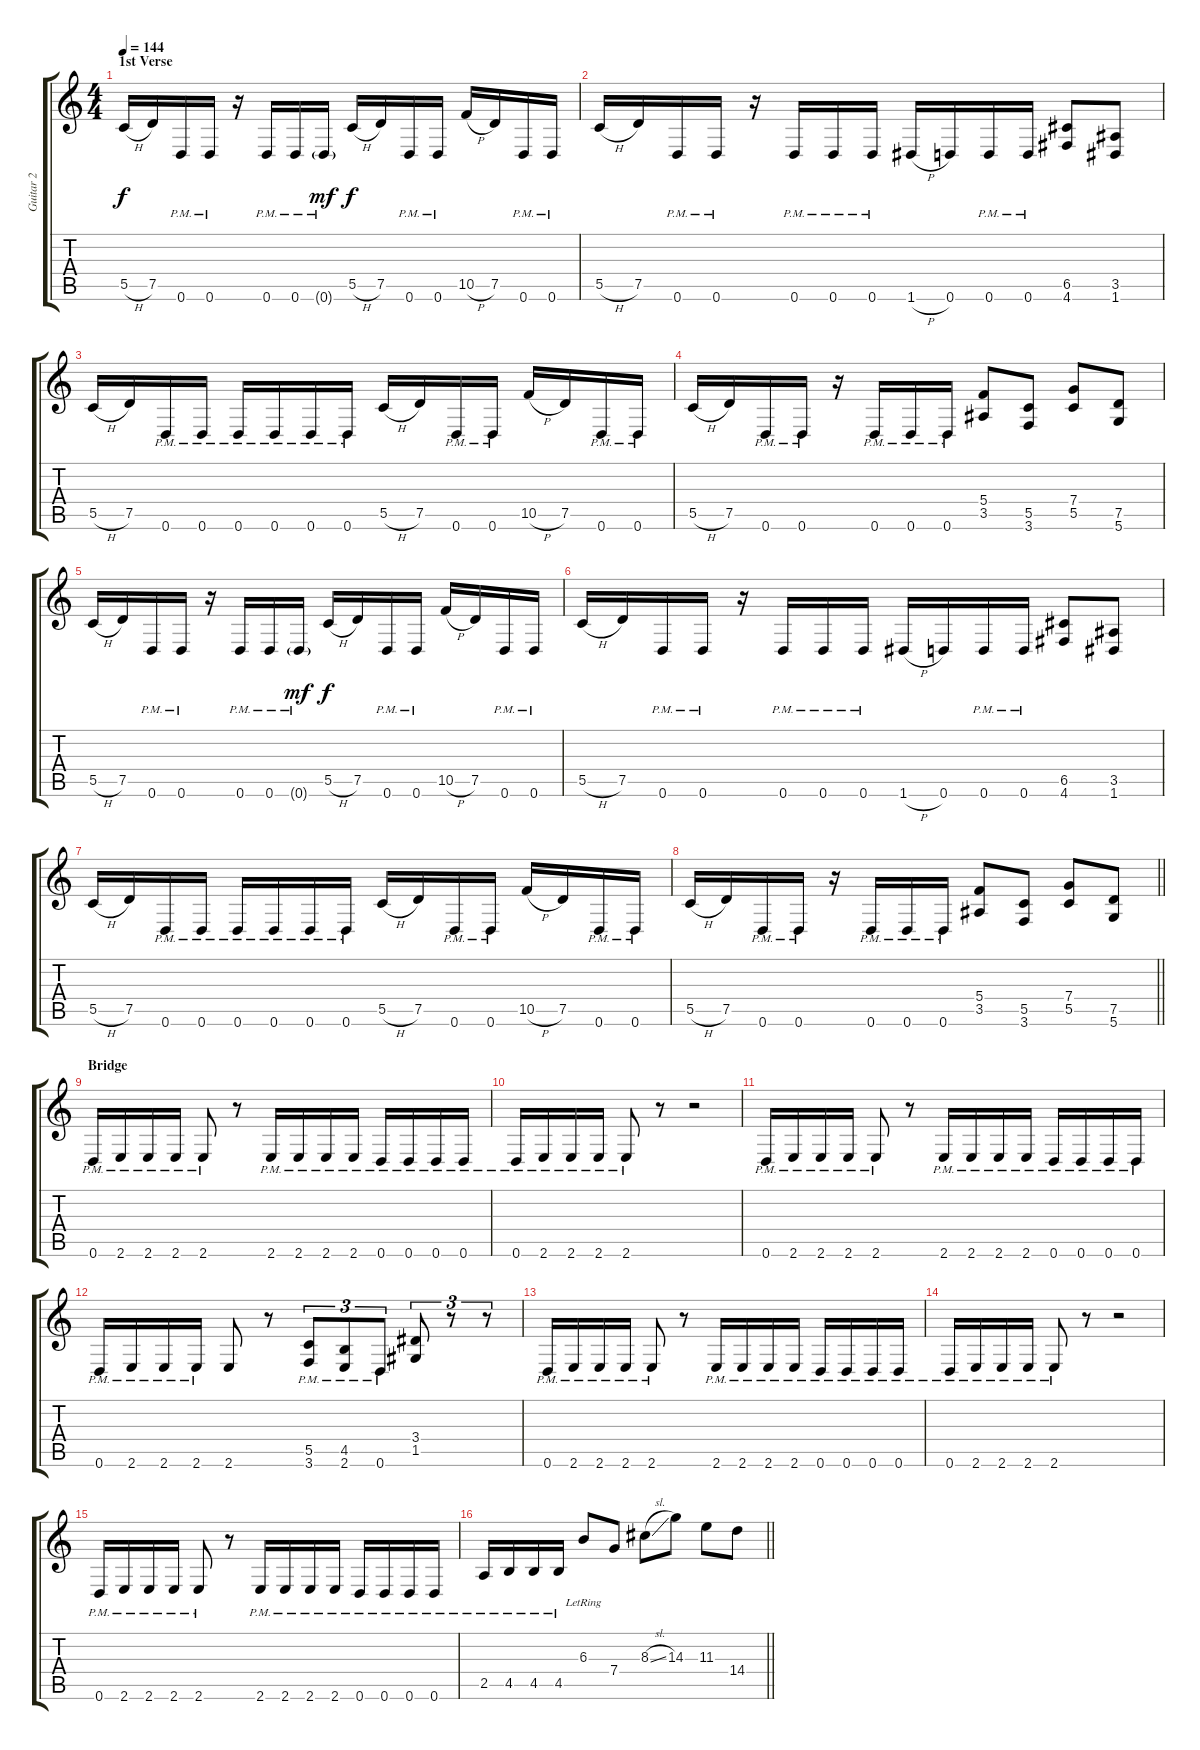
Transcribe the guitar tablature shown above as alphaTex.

\track ("Guitar 2" "Guitar 2") {instrument distortionguitar}
\staff {score tabs}
\tuning (D4 A3 F3 C3 G2 D2) {hide}
\ts (4 4)
\section ("" "1st Verse")
\tempo 144
\clef g2
\ks c
5.5{h}.16{dy f} 7.5.16 0.6{pm}.16 0.6{pm}.16 r.16 0.6{pm}.16 0.6{pm}.16 0.6{g pm}.16{dy mf} 5.5{h}.16{dy f} 7.5.16 0.6{pm}.16 0.6{pm}.16 10.5{h}.16 7.5.16 0.6{pm}.16 0.6{pm}.16 |
5.5{h}.16 7.5.16 0.6{pm}.16 0.6{pm}.16 r.16 0.6{pm}.16 0.6{pm}.16 0.6{pm}.16 1.6{h}.16 0.6.16 0.6{pm}.16 0.6{pm}.16 (6.5 4.6).8 (3.5 1.6).8 |
5.5{h}.16 7.5.16 0.6{pm}.16 0.6{pm}.16 0.6{pm}.16 0.6{pm}.16 0.6{pm}.16 0.6{pm}.16 5.5{h}.16 7.5.16 0.6{pm}.16 0.6{pm}.16 10.5{h}.16 7.5.16 0.6{pm}.16 0.6{pm}.16 |
5.5{h}.16 7.5.16 0.6{pm}.16 0.6{pm}.16 r.16 0.6{pm}.16 0.6{pm}.16 0.6{pm}.16 (5.4 3.5).8 (5.5 3.6).8 (7.4 5.5).8 (7.5 5.6).8 |
5.5{h}.16 7.5.16 0.6{pm}.16 0.6{pm}.16 r.16 0.6{pm}.16 0.6{pm}.16 0.6{g pm}.16{dy mf} 5.5{h}.16{dy f} 7.5.16 0.6{pm}.16 0.6{pm}.16 10.5{h}.16 7.5.16 0.6{pm}.16 0.6{pm}.16 |
5.5{h}.16 7.5.16 0.6{pm}.16 0.6{pm}.16 r.16 0.6{pm}.16 0.6{pm}.16 0.6{pm}.16 1.6{h}.16 0.6.16 0.6{pm}.16 0.6{pm}.16 (6.5 4.6).8 (3.5 1.6).8 |
5.5{h}.16 7.5.16 0.6{pm}.16 0.6{pm}.16 0.6{pm}.16 0.6{pm}.16 0.6{pm}.16 0.6{pm}.16 5.5{h}.16 7.5.16 0.6{pm}.16 0.6{pm}.16 10.5{h}.16 7.5.16 0.6{pm}.16 0.6{pm}.16 |
\barLineRight lightlight
5.5{h}.16 7.5.16 0.6{pm}.16 0.6{pm}.16 r.16 0.6{pm}.16 0.6{pm}.16 0.6{pm}.16 (5.4 3.5).8 (5.5 3.6).8 (7.4 5.5).8 (7.5 5.6).8 |
\section ("" "Bridge")
0.6{pm}.16 2.6{pm}.16 2.6{pm}.16 2.6{pm}.16 2.6{pm}.8 r.8 2.6{pm}.16 2.6{pm}.16 2.6{pm}.16 2.6{pm}.16 0.6{pm}.16 0.6{pm}.16 0.6{pm}.16 0.6{pm}.16 |
0.6{pm}.16 2.6{pm}.16 2.6{pm}.16 2.6{pm}.16 2.6{pm}.8 r.8 r.2 |
0.6{pm}.16 2.6{pm}.16 2.6{pm}.16 2.6{pm}.16 2.6{pm}.8 r.8 2.6{pm}.16 2.6{pm}.16 2.6{pm}.16 2.6{pm}.16 0.6{pm}.16 0.6{pm}.16 0.6{pm}.16 0.6{pm}.16 |
0.6{pm}.16 2.6{pm}.16 2.6{pm}.16 2.6{pm}.16 2.6.8 r.8 (5.5{pm} 3.6{pm}).8{tu (3 2)} (4.5{pm} 2.6{pm}).8{tu (3 2)} 0.6{pm}.8{tu (3 2)} (3.4 1.5).8{tu (3 2)} r.8{tu (3 2)} r.8{tu (3 2)} |
0.6{pm}.16 2.6{pm}.16 2.6{pm}.16 2.6{pm}.16 2.6{pm}.8 r.8 2.6{pm}.16 2.6{pm}.16 2.6{pm}.16 2.6{pm}.16 0.6{pm}.16 0.6{pm}.16 0.6{pm}.16 0.6{pm}.16 |
0.6{pm}.16 2.6{pm}.16 2.6{pm}.16 2.6{pm}.16 2.6{pm}.8 r.8 r.2 |
0.6{pm}.16 2.6{pm}.16 2.6{pm}.16 2.6{pm}.16 2.6{pm}.8 r.8 2.6{pm}.16 2.6{pm}.16 2.6{pm}.16 2.6{pm}.16 0.6{pm}.16 0.6{pm}.16 0.6{pm}.16 0.6{pm}.16 |
\barLineRight lightlight
2.5{pm}.16 4.5{pm}.16 4.5{pm}.16 4.5{pm}.16 6.3{lr}.8 7.4.8 8.3{sl}.8 14.3.8 11.3.8 14.4.8
